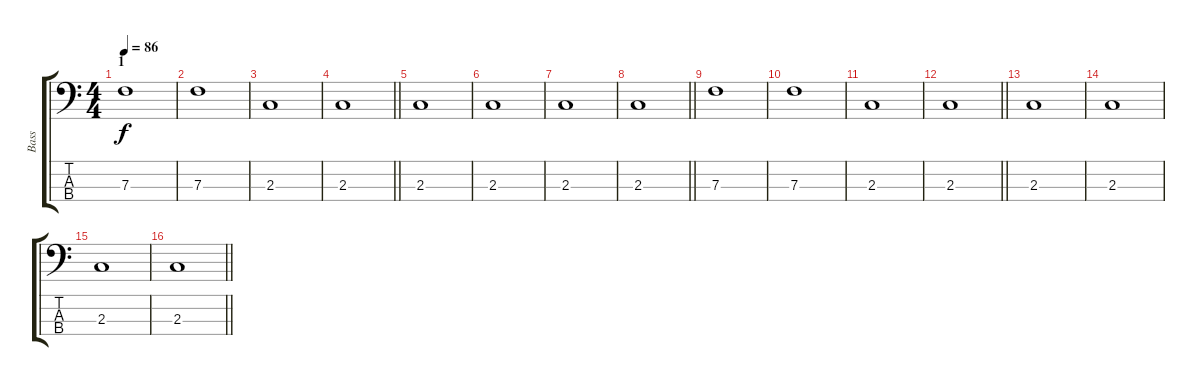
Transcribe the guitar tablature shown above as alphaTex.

\track ("Bass" "Bass") {instrument electricbassfinger}
\staff {score tabs}
\tuning (Ab2 Eb2 Bb1 F1) {hide}
\ts (4 4)
\section ("" "1")
\tempo 86
\clef f4
\ks c
7.3.1{dy f instrument electricbassfinger} |
7.3.1 |
2.3.1 |
\barLineRight lightlight
2.3.1 |
2.3.1 |
2.3.1 |
2.3.1 |
\barLineRight lightlight
2.3.1 |
\section ("" "")
7.3.1 |
7.3.1 |
2.3.1 |
\barLineRight lightlight
2.3.1 |
2.3.1 |
2.3.1 |
2.3.1 |
\barLineRight lightlight
2.3.1
